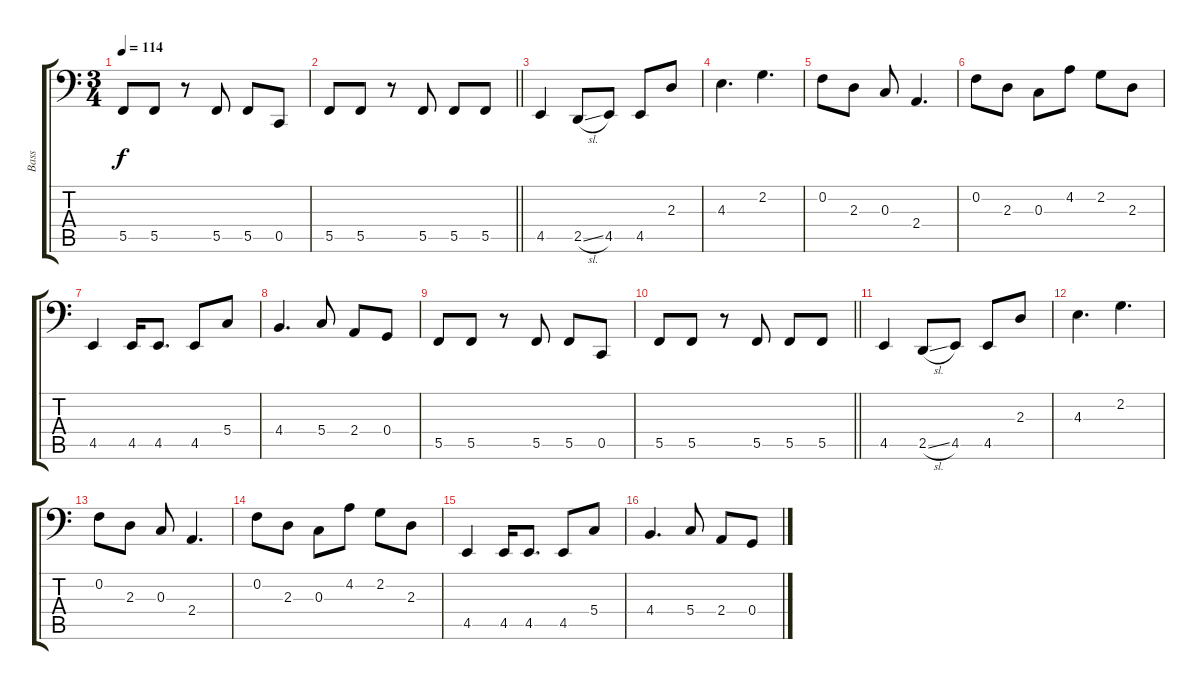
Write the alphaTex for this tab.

\track ("Bass" "Bass") {instrument electricbasspick}
\staff {score tabs}
\tuning (Bb2 F2 C2 G1 C1 A0) {hide}
\ts (3 4)
\tempo 114
\clef f4
\ks c
5.5.8{dy f} 5.5.8 r.8 5.5.8 5.5.8 0.5.8 |
\barLineRight lightlight
5.5.8 5.5.8 r.8 5.5.8 5.5.8 5.5.8 |
4.5.4 2.5{sl}.8 4.5.8 4.5.8 2.3.8 |
4.3.4{d} 2.2.4{d} |
0.2.8 2.3.8 0.3.8 2.4.4{d} |
0.2.8 2.3.8 0.3.8 4.2.8 2.2.8 2.3.8 |
4.5.4 4.5.16 4.5.8{d} 4.5.8 5.4.8 |
4.4.4{d} 5.4.8 2.4.8 0.4.8 |
5.5.8 5.5.8 r.8 5.5.8 5.5.8 0.5.8 |
\barLineRight lightlight
5.5.8 5.5.8 r.8 5.5.8 5.5.8 5.5.8 |
4.5.4 2.5{sl}.8 4.5.8 4.5.8 2.3.8 |
4.3.4{d} 2.2.4{d} |
0.2.8 2.3.8 0.3.8 2.4.4{d} |
0.2.8 2.3.8 0.3.8 4.2.8 2.2.8 2.3.8 |
4.5.4 4.5.16 4.5.8{d} 4.5.8 5.4.8 |
4.4.4{d} 5.4.8 2.4.8 0.4.8
